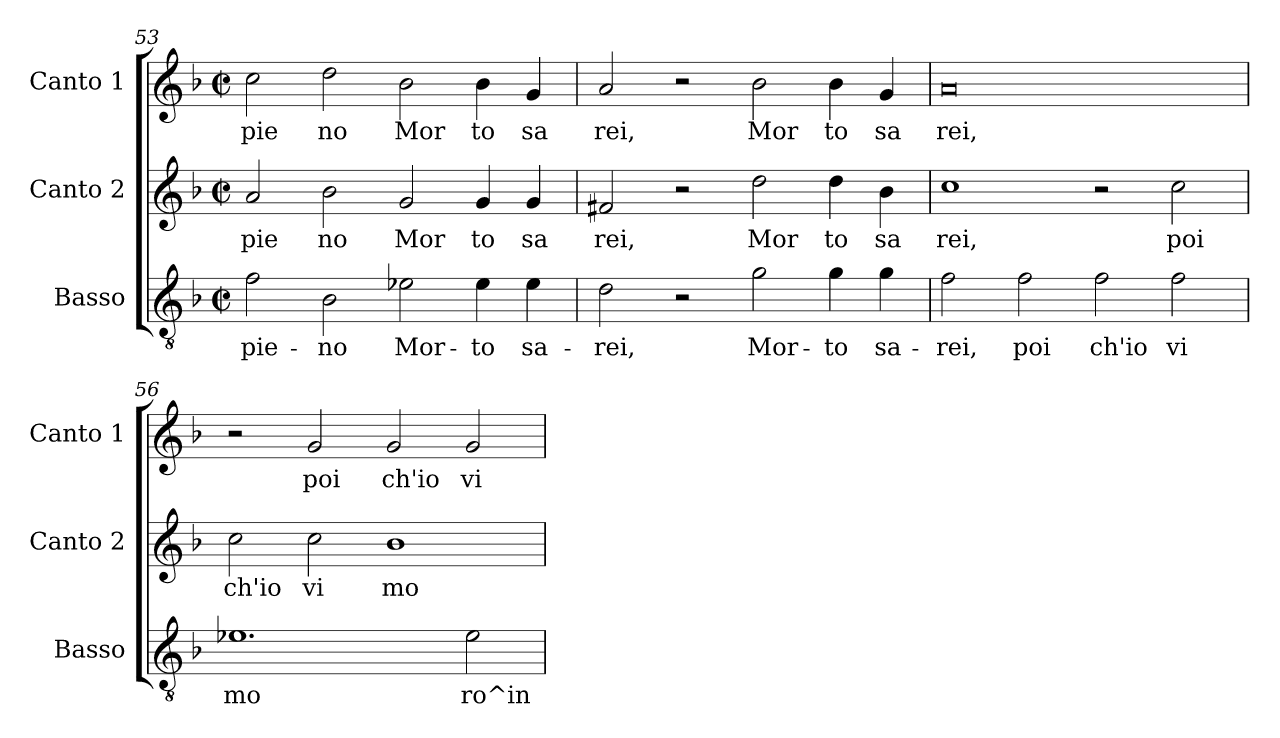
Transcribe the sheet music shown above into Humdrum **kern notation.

**kern	**text	**kern	**text	**kern	**text
*part3	*part3	*part2	*part2	*part1	*part1
*staff3	*staff3	*staff2	*staff2	*staff1	*staff1
*I"Basso	*	*I"Canto 2	*	*I"Canto 1	*
*I'Basso	*	*I'Canto 2	*	*I'Canto 1	*
*clefGv2	*	*clefG2	*	*clefG2	*
*k[b-]	*	*k[b-]	*	*k[b-]	*
*F:	*	*F:	*	*F:	*
*M2/2	*	*M2/2	*	*M2/2	*
*met(c|)	*	*met(c|)	*	*met(c|)	*
=53	=53	=53	=53	=53	=53
!	!LO:LY:b:cj	!	!LO:LY:b:cj	!	!LO:LY:b:cj
2f\	pie-	2a/	pie	2cc\	pie
!	!LO:LY:b:cj	!	!LO:LY:b:cj	!	!LO:LY:b:cj
2B-\	-no	2b-\	no	2dd\	no
!	!LO:LY:b:cj	!	!LO:LY:b:cj	!	!LO:LY:b:cj
2e-X\	Mor-	2g/	Mor	2b-\	Mor
!	!LO:LY:b:cj	!	!LO:LY:b:cj	!	!LO:LY:b:cj
4e-\	-to	4g/	to	4b-\	to
!	!LO:LY:b:cj	!	!LO:LY:b:cj	!	!LO:LY:b:cj
4e-\	sa-	4g/	sa	4g/	sa
=54	=54	=54	=54	=54	=54
!	!LO:LY:b:cj	!	!LO:LY:b:cj	!	!LO:LY:b:cj
2d\	-rei,	2f#X/	rei,	2a/	rei,
2r	.	2r	.	2r	.
!	!LO:LY:b:cj	!	!LO:LY:b:cj	!	!LO:LY:b:cj
2g\	Mor-	2dd\	Mor	2b-\	Mor
!	!LO:LY:b:cj	!	!LO:LY:b:cj	!	!LO:LY:b:cj
4g\	-to	4dd\	to	4b-\	to
!	!LO:LY:b:cj	!	!LO:LY:b:cj	!	!LO:LY:b:cj
4g\	sa-	4b-\	sa	4g/	sa
!!LO:PB:g=z
=55	=55	=55	=55	=55	=55
!	!LO:LY:b:cj	!	!LO:LY:b:cj	!	!LO:LY:b:cj
2f\	-rei,	1cc	rei,	0a	rei,
!	!LO:LY:b:cj	!	!	!	!
2f\	poi	.	.	.	.
!	!LO:LY:b:cj	!	!	!	!
2f\	ch'io	2r	.	.	.
!	!LO:LY:b:cj	!	!LO:LY:b:cj	!	!
2f\	vi	2cc\	poi	.	.
=56	=56	=56	=56	=56	=56
!	!LO:LY:b:cj	!	!LO:LY:b:cj	!	!
1.e-X	mo	2cc\	ch'io	2r	.
!	!	!	!LO:LY:b:cj	!	!LO:LY:b:cj
.	.	2cc\	vi	2g/	poi
!	!	!	!LO:LY:b:cj	!	!LO:LY:b:cj
.	.	1b-	mo	2g/	ch'io
!	!LO:LY:b:cj	!	!	!	!LO:LY:b:cj
2e-\	ro^in	.	.	2g/	vi
=	=	=	=	=	=
*-	*-	*-	*-	*-	*-
